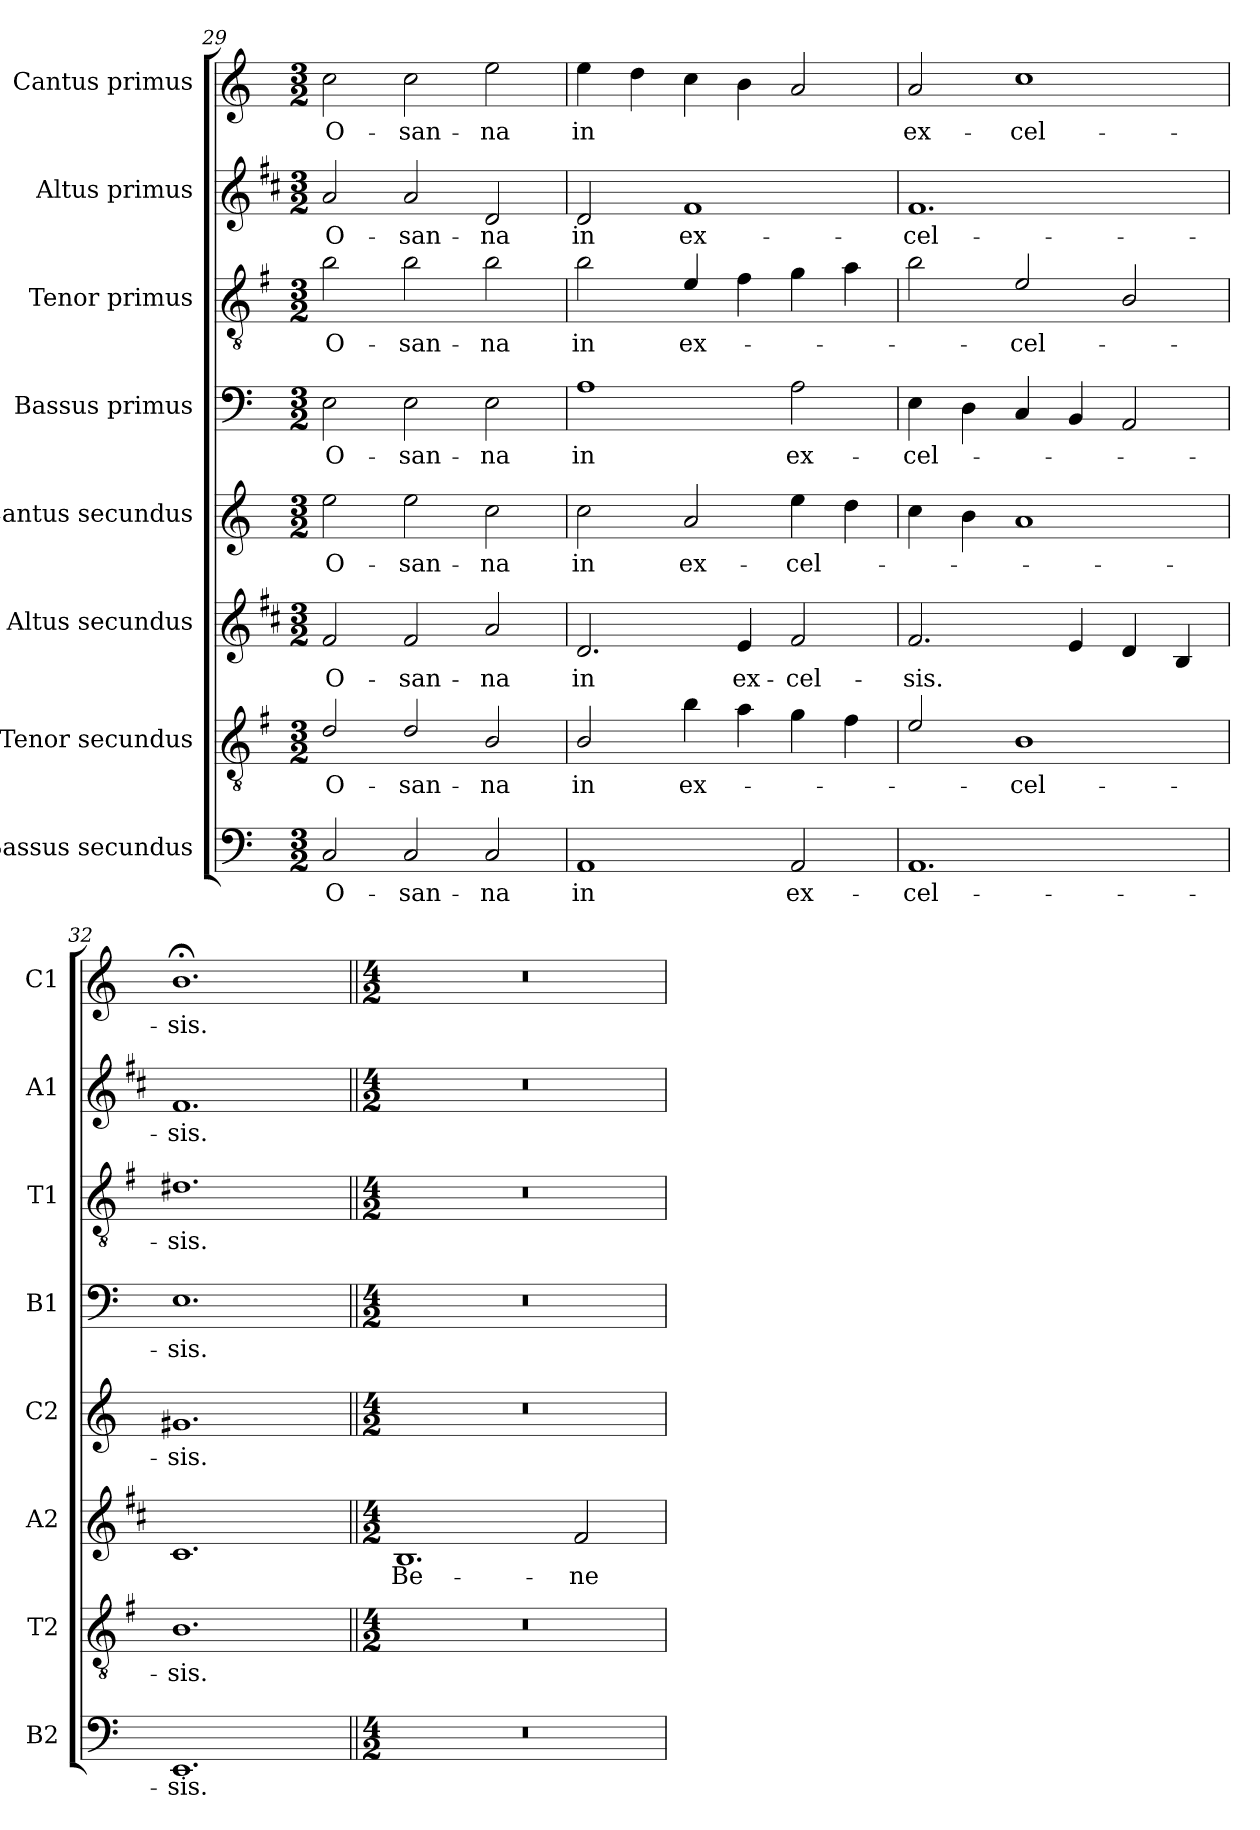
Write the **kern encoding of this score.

**kern	**text	**kern	**text	**kern	**text	**kern	**text	**kern	**text	**kern	**text	**kern	**text	**kern	**text
*part8	*part8	*part7	*part7	*part6	*part6	*part5	*part5	*part4	*part4	*part3	*part3	*part2	*part2	*part1	*part1
*staff8	*staff8	*staff7	*staff7	*staff6	*staff6	*staff5	*staff5	*staff4	*staff4	*staff3	*staff3	*staff2	*staff2	*staff1	*staff1
*I"Bassus secundus	*	*I"Tenor secundus	*	*I"Altus secundus	*	*I"Cantus secundus	*	*I"Bassus primus	*	*I"Tenor primus	*	*I"Altus primus	*	*I"Cantus primus	*
*I'B2	*	*I'T2	*	*I'A2	*	*I'C2	*	*I'B1	*	*I'T1	*	*I'A1	*	*I'C1	*
*clefF4	*	*clefGv2	*	*clefG2	*	*clefG2	*	*clefF4	*	*clefGv2	*	*clefG2	*	*clefG2	*
*	*	*ITrd4c7	*	*ITrd1c2	*	*	*	*	*	*ITrd4c7	*	*ITrd1c2	*	*	*
*k[]	*	*k[]	*	*k[]	*	*k[]	*	*k[]	*	*k[]	*	*k[]	*	*k[]	*
*C:	*	*C:	*	*C:	*	*C:	*	*C:	*	*C:	*	*C:	*	*C:	*
*M3/2	*	*M3/2	*	*M3/2	*	*M3/2	*	*M3/2	*	*M3/2	*	*M3/2	*	*M3/2	*
=29	=29	=29	=29	=29	=29	=29	=29	=29	=29	=29	=29	=29	=29	=29	=29
!	!LO:LY:b	!	!LO:LY:b	!	!LO:LY:b	!	!LO:LY:b	!	!LO:LY:b	!	!LO:LY:b	!	!LO:LY:b	!	!LO:LY:b
2C/	O-	2G/	O-	2e/	O-	2ee\	O-	2E\	O-	2e\	O-	2g/	O-	2cc\	O-
!	!LO:LY:b	!	!LO:LY:b	!	!LO:LY:b	!	!LO:LY:b	!	!LO:LY:b	!	!LO:LY:b	!	!LO:LY:b	!	!LO:LY:b
2C/	-san-	2G/	-san-	2e/	-san-	2ee\	-san-	2E\	-san-	2e\	-san-	2g/	-san-	2cc\	-san-
!	!LO:LY:b	!	!LO:LY:b	!	!LO:LY:b	!	!LO:LY:b	!	!LO:LY:b	!	!LO:LY:b	!	!LO:LY:b	!	!LO:LY:b
2C/	-na	2E/	-na	2g/	-na	2cc\	-na	2E\	-na	2e\	-na	2c/	-na	2ee\	-na
=30	=30	=30	=30	=30	=30	=30	=30	=30	=30	=30	=30	=30	=30	=30	=30
!	!LO:LY:b	!	!LO:LY:b	!	!LO:LY:b	!	!LO:LY:b	!	!LO:LY:b	!	!LO:LY:b	!	!LO:LY:b	!	!LO:LY:b
1AA	in	2E/	in	2.c/	in	2cc\	in	1A	in	2e\	in	2c/	in	4ee\	in
.	.	.	.	.	.	.	.	.	.	.	.	.	.	4dd\	.
!	!	!	!LO:LY:b	!	!	!	!LO:LY:b	!	!	!	!LO:LY:b	!	!LO:LY:b	!	!
.	.	4e\	ex-	.	.	2a/	ex-	.	.	4A/	ex-	1e	ex-	4cc\	.
!	!	!	!	!	!LO:LY:b	!	!	!	!	!	!	!	!	!	!
.	.	4d\	.	4d/	ex-	.	.	.	.	4B\	.	.	.	4b\	.
!	!LO:LY:b	!	!	!	!LO:LY:b	!	!LO:LY:b	!	!LO:LY:b	!	!	!	!	!	!
2AA/	ex-	4c\	.	2e/	-cel-	4ee\	-cel-	2A\	ex-	4c\	.	.	.	2a/	.
.	.	4B\	.	.	.	4dd\	.	.	.	4d\	.	.	.	.	.
=31	=31	=31	=31	=31	=31	=31	=31	=31	=31	=31	=31	=31	=31	=31	=31
!	!LO:LY:b	!	!	!	!LO:LY:b	!	!	!	!LO:LY:b	!	!	!	!LO:LY:b	!	!LO:LY:b
1.AA	-cel-	2A/	.	2.e/	-sis.	4cc\	.	4E\	-cel-	2e\	.	1.e	-cel-	2a/	ex-
.	.	.	.	.	.	4b\	.	4D\	.	.	.	.	.	.	.
!	!	!	!LO:LY:b	!	!	!	!	!	!	!	!LO:LY:b	!	!	!	!LO:LY:b
.	.	1E	-cel-	.	.	1a	.	4C/	.	2A/	-cel-	.	.	1cc	-cel-
.	.	.	.	4d/	.	.	.	4BB/	.	.	.	.	.	.	.
.	.	.	.	4c/	.	.	.	2AA/	.	2E/	.	.	.	.	.
.	.	.	.	4A/	.	.	.	.	.	.	.	.	.	.	.
=32	=32	=32	=32	=32	=32	=32	=32	=32	=32	=32	=32	=32	=32	=32	=32
!	!LO:LY:b	!	!LO:LY:b	!	!	!	!LO:LY:b	!	!LO:LY:b	!	!LO:LY:b	!	!LO:LY:b	!	!LO:LY:b
1.EE	-sis.	1.E	-sis.	1.B	.	1.g#X	-sis.	1.E	-sis.	1.G#X	-sis.	1.e	-sis.	1.b;<	-sis.
!!LO:PB:g=z
=33||	=33||	=33||	=33||	=33||	=33||	=33||	=33||	=33||	=33||	=33||	=33||	=33||	=33||	=33||	=33||
*M4/2	*	*M4/2	*	*M4/2	*	*M4/2	*	*M4/2	*	*M4/2	*	*M4/2	*	*M4/2	*
!	!	!	!	!	!LO:LY:b	!	!	!	!	!	!	!	!	!	!
0r	.	0r	.	1.A	Be-	0r	.	0r	.	0r	.	0r	.	0r	.
!	!	!	!	!	!LO:LY:b	!	!	!	!	!	!	!	!	!	!
.	.	.	.	2e/	-ne-	.	.	.	.	.	.	.	.	.	.
=	=	=	=	=	=	=	=	=	=	=	=	=	=	=	=
*-	*-	*-	*-	*-	*-	*-	*-	*-	*-	*-	*-	*-	*-	*-	*-
